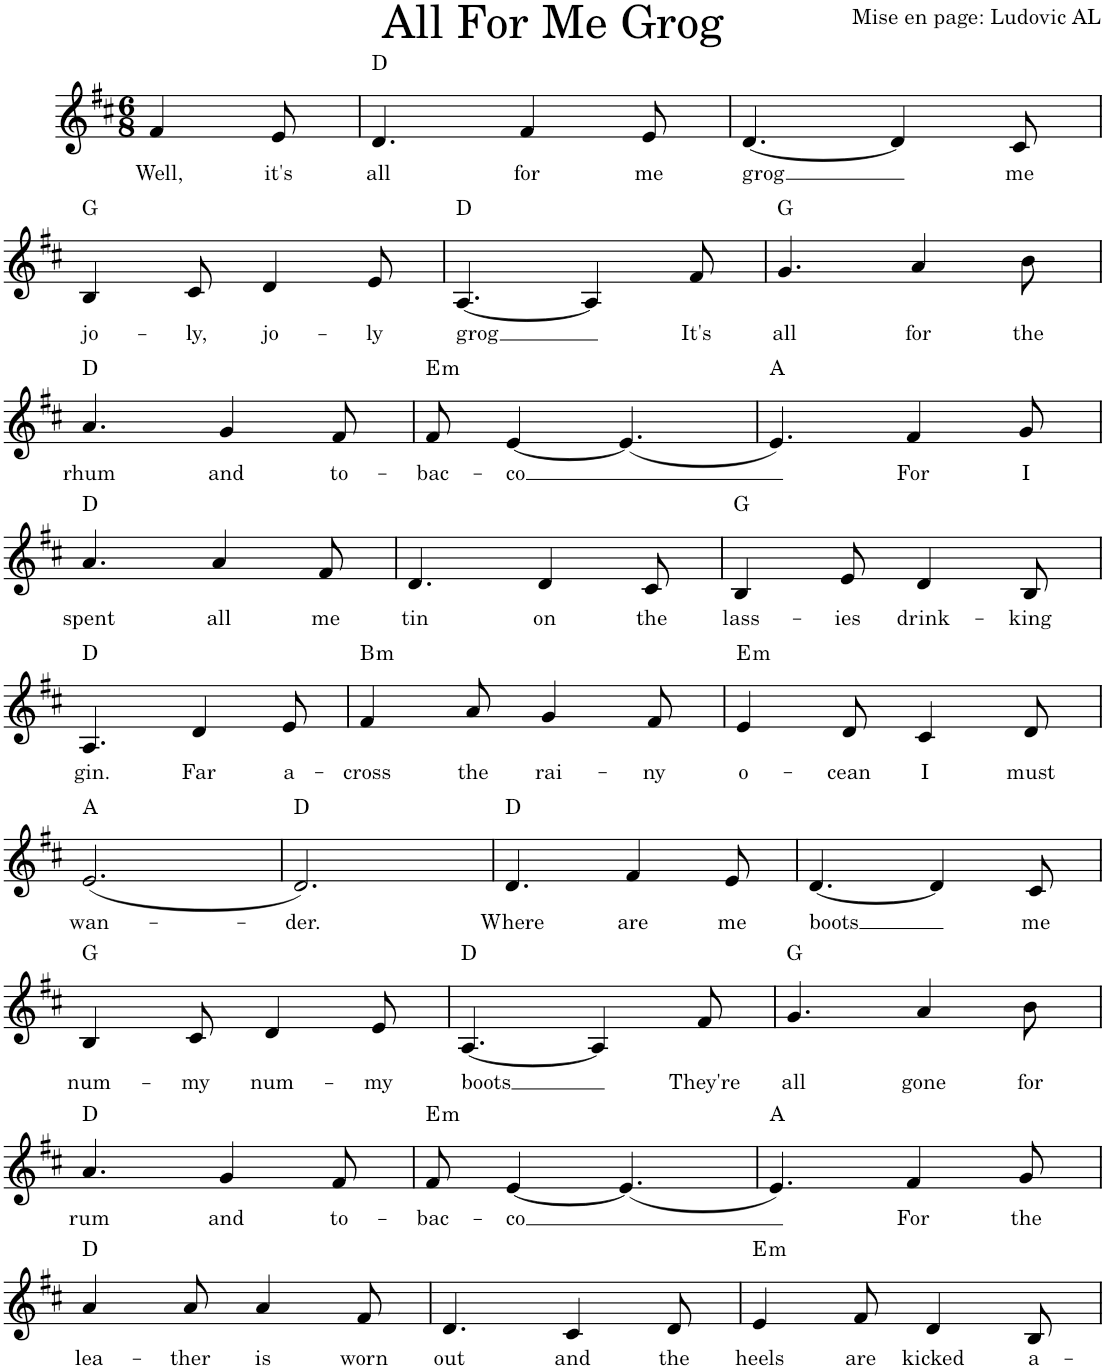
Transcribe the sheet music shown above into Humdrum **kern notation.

**kern	**text	**harte
*part1	*part1	*part1
*staff1	*staff1	*
*I"Voice	*	*
*I'V	*	*
*clefG2	*	*
*k[f#c#]	*	*
*M6/8	*	*
=	=	=
!	!LO:LY:b	!
4f#/	Well,	.
!	!LO:LY:b	!
8e/	it's	.
=1	=1	=1
!	!LO:LY:b	!
4.d/	all	D:maj
!	!LO:LY:b	!
4f#/	for	.
!	!LO:LY:b	!
8e/	me	.
=2	=2	=2
!	!LO:LY:b	!
[<4.d/	grog	.
4d/]	.	.
!	!LO:LY:b	!
8c#/	me	.
!!LO:LB:g=z
=3	=3	=3
!	!LO:LY:b	!
4B/	jo-	G:maj
!	!LO:LY:b	!
8c#/	-ly,	.
!	!LO:LY:b	!
4d/	jo-	.
!	!LO:LY:b	!
8e/	-ly	.
=4	=4	=4
!	!LO:LY:b	!
[<4.A/	grog	D:maj
4A/]	.	.
!	!LO:LY:b	!
8f#/	It's	.
=5	=5	=5
!	!LO:LY:b	!
4.g/	all	G:maj
!	!LO:LY:b	!
4a/	for	.
!	!LO:LY:b	!
8b\	the	.
!!LO:LB:g=z
=6	=6	=6
!	!LO:LY:b	!
4.a/	rhum	D:maj
!	!LO:LY:b	!
4g/	and	.
!	!LO:LY:b	!
8f#/	to-	.
=7	=7	=7
!	!LO:LY:b	!LO:H:kt=m
8f#/	-bac-	E:min
!	!LO:LY:b	!
[<4e/	-co	.
(<4.e/]	.	.
=8	=8	=8
4.e/)	.	A:maj
!	!LO:LY:b	!
4f#/	For	.
!	!LO:LY:b	!
8g/	I	.
!!LO:LB:g=z
=9	=9	=9
!	!LO:LY:b	!
4.a/	spent	D:maj
!	!LO:LY:b	!
4a/	all	.
!	!LO:LY:b	!
8f#/	me	.
=10	=10	=10
!	!LO:LY:b	!
4.d/	tin	.
!	!LO:LY:b	!
4d/	on	.
!	!LO:LY:b	!
8c#/	the	.
=11	=11	=11
!	!LO:LY:b	!
4B/	lass-	G:maj
!	!LO:LY:b	!
8e/	-ies	.
!	!LO:LY:b	!
4d/	drink-	.
!	!LO:LY:b	!
8B/	-king	.
!!LO:LB:g=z
=12	=12	=12
!	!LO:LY:b	!
4.A/	gin.	D:maj
!	!LO:LY:b	!
4d/	Far	.
!	!LO:LY:b	!
8e/	a-	.
=13	=13	=13
!	!LO:LY:b	!LO:H:kt=m
4f#/	-cross	B:min
!	!LO:LY:b	!
8a/	the	.
!	!LO:LY:b	!
4g/	rai-	.
!	!LO:LY:b	!
8f#/	-ny	.
=14	=14	=14
!	!LO:LY:b	!LO:H:kt=m
4e/	o-	E:min
!	!LO:LY:b	!
8d/	-cean	.
!	!LO:LY:b	!
4c#/	I	.
!	!LO:LY:b	!
8d/	must	.
!!LO:LB:g=z
=15	=15	=15
!	!LO:LY:b	!
(<2.e/	wan-	A:maj
=16	=16	=16
!	!LO:LY:b	!
2.d/)	-der.	D:maj
=17	=17	=17
!	!LO:LY:b	!
4.d/	Where	D:maj
!	!LO:LY:b	!
4f#/	are	.
!	!LO:LY:b	!
8e/	me	.
=18	=18	=18
!	!LO:LY:b	!
[<4.d/	boots	.
4d/]	.	.
!	!LO:LY:b	!
8c#/	me	.
!!LO:LB:g=z
=19	=19	=19
!	!LO:LY:b	!
4B/	num-	G:maj
!	!LO:LY:b	!
8c#/	-my	.
!	!LO:LY:b	!
4d/	num-	.
!	!LO:LY:b	!
8e/	-my	.
=20	=20	=20
!	!LO:LY:b	!
[<4.A/	boots	D:maj
4A/]	.	.
!	!LO:LY:b	!
8f#/	They're	.
=21	=21	=21
!	!LO:LY:b	!
4.g/	all	G:maj
!	!LO:LY:b	!
4a/	gone	.
!	!LO:LY:b	!
8b\	for	.
!!LO:LB:g=z
=22	=22	=22
!	!LO:LY:b	!
4.a/	rum	D:maj
!	!LO:LY:b	!
4g/	and	.
!	!LO:LY:b	!
8f#/	to-	.
=23	=23	=23
!	!LO:LY:b	!LO:H:kt=m
8f#/	-bac-	E:min
!	!LO:LY:b	!
[<4e/	-co	.
(<4.e/]	.	.
=24	=24	=24
4.e/)	.	A:maj
!	!LO:LY:b	!
4f#/	For	.
!	!LO:LY:b	!
8g/	the	.
!!LO:LB:g=z
=25	=25	=25
!	!LO:LY:b	!
4a/	lea-	D:maj
!	!LO:LY:b	!
8a/	-ther	.
!	!LO:LY:b	!
4a/	is	.
!	!LO:LY:b	!
8f#/	worn	.
=26	=26	=26
!	!LO:LY:b	!
4.d/	out	.
!	!LO:LY:b	!
4c#/	and	.
!	!LO:LY:b	!
8d/	the	.
=27	=27	=27
!	!LO:LY:b	!LO:H:kt=m
4e/	heels	E:min
!	!LO:LY:b	!
8f#/	are	.
!	!LO:LY:b	!
4d/	kicked	.
!	!LO:LY:b	!
8B/	a-	.
=	=	=
*-	*-	*-
